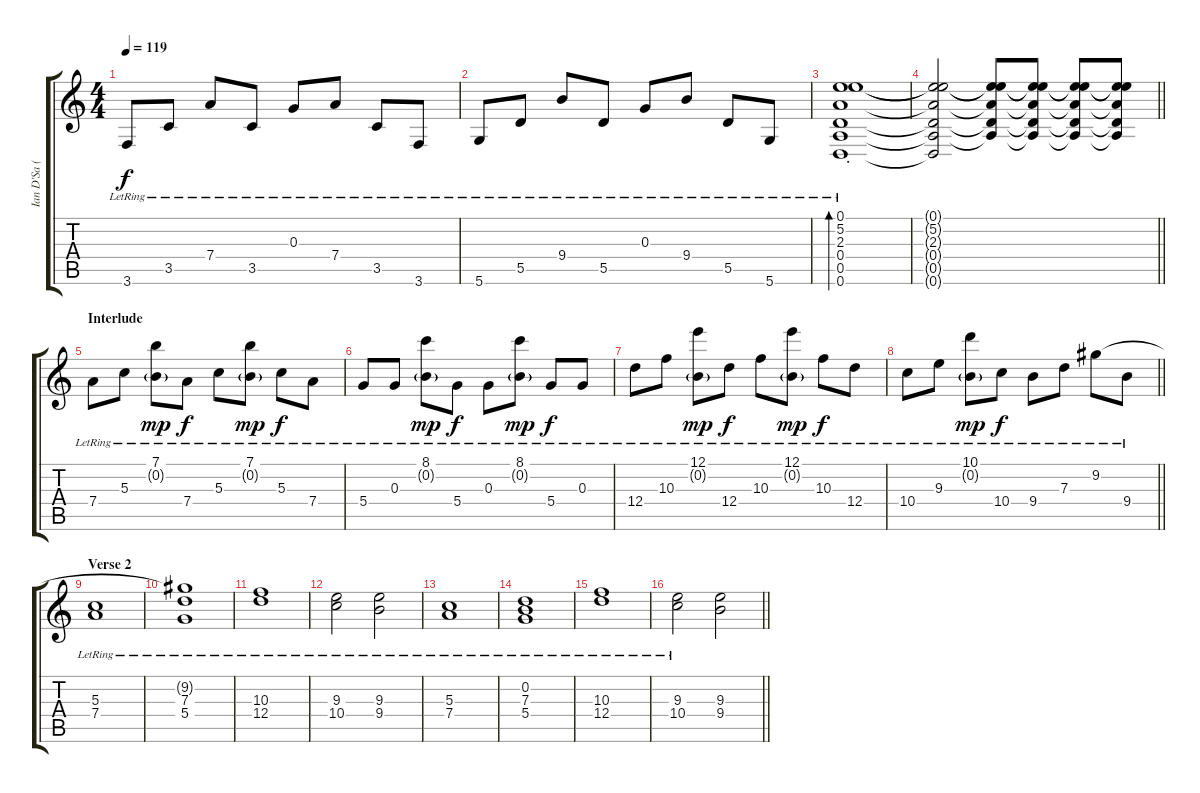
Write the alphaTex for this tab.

\track ("Ian D'Sa (Guitar 1)" "Ian D'Sa (") {instrument electricguitarclean}
\staff {score tabs}
\tuning (E4 B3 G3 D3 A2 D2) {hide}
\ts (4 4)
\tempo 119
\clef g2
\ks c
3.6{lr}.8{dy f} 3.5{lr}.8 7.4{lr}.8 3.5{lr}.8 0.3{lr}.8 7.4{lr}.8 3.5{lr}.8 3.6{lr}.8 |
5.6{lr}.8 5.5{lr}.8 9.4{lr}.8 5.5{lr}.8 0.3{lr}.8 9.4{lr}.8 5.5{lr}.8 5.6{lr}.8 |
(0.1{lr} 5.2 2.3{st} 0.4 0.5 0.6).1{bd 60 volume 6} |
\barLineRight lightlight
(0.1{t} 5.2{t} 2.3{t} 0.4{t} 0.5{t} 0.6{t}).2 (0.1{t} 5.2{t} 2.3{t} 0.4{t} 0.5{t}).8 (0.1{t} 5.2{t} 2.3{t} 0.4{t} 0.5{t}).8 (0.1{t} 5.2{t} 2.3{t} 0.4{t} 0.5{t}).8 (0.1{t} 5.2{t} 2.3{t} 0.4{t} 0.5{t}).8 |
\section ("" "Interlude")
7.4{lr}.8{volume 12} 5.3{lr}.8 (7.1{lr} 0.2{g lr}).8{dy mp} 7.4{lr}.8{dy f} 5.3{lr}.8 (7.1{lr} 0.2{g lr}).8{dy mp} 5.3{lr}.8{dy f} 7.4{lr}.8 |
5.4{lr}.8 0.3{lr}.8 (8.1{lr} 0.2{g lr}).8{dy mp} 5.4{lr}.8{dy f} 0.3{lr}.8 (8.1{lr} 0.2{g lr}).8{dy mp} 5.4{lr}.8{dy f} 0.3{lr}.8 |
12.4{lr}.8 10.3{lr}.8 (12.1{lr} 0.2{g lr}).8{dy mp} 12.4{lr}.8{dy f} 10.3{lr}.8 (12.1{lr} 0.2{g lr}).8{dy mp} 10.3{lr}.8{dy f} 12.4{lr}.8 |
\barLineRight lightlight
10.4{lr}.8 9.3{lr}.8 (10.1{lr} 0.2{g lr}).8{dy mp} 10.4{lr}.8{dy f} 9.4{lr}.8 7.3{lr}.8 9.2{lr}.8 9.4{lr}.8 |
\section ("" "Verse 2")
(5.3{lr} 7.4{lr}).1 |
(9.2{t} 7.3{lr} 5.4{lr}).1 |
(10.3{lr} 12.4{lr}).1 |
(9.3{lr} 10.4{lr}).2 (9.3{lr} 9.4{lr}).2 |
(5.3{lr} 7.4).1 |
(0.2 7.3{lr} 5.4{lr}).1 |
(10.3{lr} 12.4{lr}).1 |
\barLineRight lightlight
(9.3{lr} 10.4{lr}).2 (9.3 9.4).2
